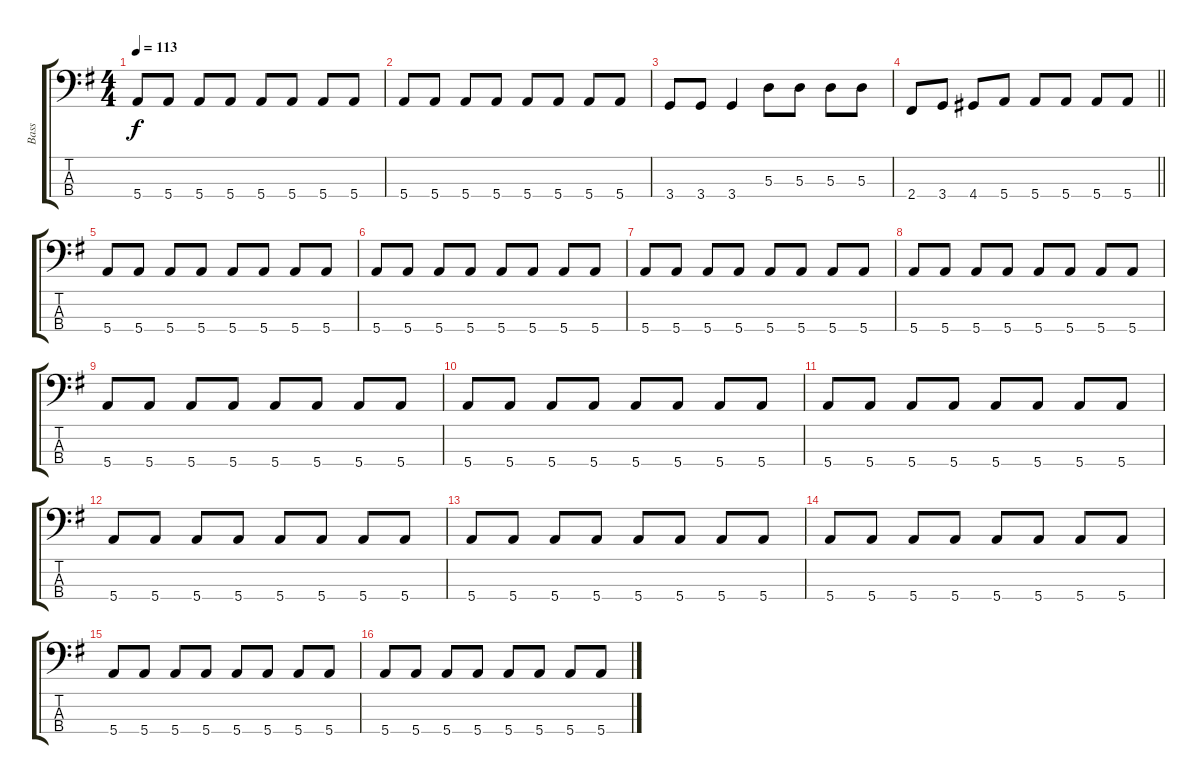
\track ("Bass" "Bass") {instrument electricbassfinger}
\staff {score tabs}
\tuning (G2 D2 A1 E1) {hide}
\ts (4 4)
\tempo 113
\clef f4
\ks g
5.4.8{dy f} 5.4.8 5.4.8 5.4.8 5.4.8 5.4.8 5.4.8 5.4.8 |
5.4.8 5.4.8 5.4.8 5.4.8 5.4.8 5.4.8 5.4.8 5.4.8 |
3.4.8 3.4.8 3.4.4 5.3.8 5.3.8 5.3.8 5.3.8 |
\barLineRight lightlight
2.4.8 3.4.8 4.4.8 5.4.8 5.4.8 5.4.8 5.4.8 5.4.8 |
5.4.8 5.4.8 5.4.8 5.4.8 5.4.8 5.4.8 5.4.8 5.4.8 |
5.4.8 5.4.8 5.4.8 5.4.8 5.4.8 5.4.8 5.4.8 5.4.8 |
5.4.8 5.4.8 5.4.8 5.4.8 5.4.8 5.4.8 5.4.8 5.4.8 |
5.4.8 5.4.8 5.4.8 5.4.8 5.4.8 5.4.8 5.4.8 5.4.8 |
5.4.8 5.4.8 5.4.8 5.4.8 5.4.8 5.4.8 5.4.8 5.4.8 |
5.4.8 5.4.8 5.4.8 5.4.8 5.4.8 5.4.8 5.4.8 5.4.8 |
5.4.8 5.4.8 5.4.8 5.4.8 5.4.8 5.4.8 5.4.8 5.4.8 |
5.4.8 5.4.8 5.4.8 5.4.8 5.4.8 5.4.8 5.4.8 5.4.8 |
5.4.8 5.4.8 5.4.8 5.4.8 5.4.8 5.4.8 5.4.8 5.4.8 |
5.4.8 5.4.8 5.4.8 5.4.8 5.4.8 5.4.8 5.4.8 5.4.8 |
5.4.8 5.4.8 5.4.8 5.4.8 5.4.8 5.4.8 5.4.8 5.4.8 |
5.4.8 5.4.8 5.4.8 5.4.8 5.4.8 5.4.8 5.4.8 5.4.8
